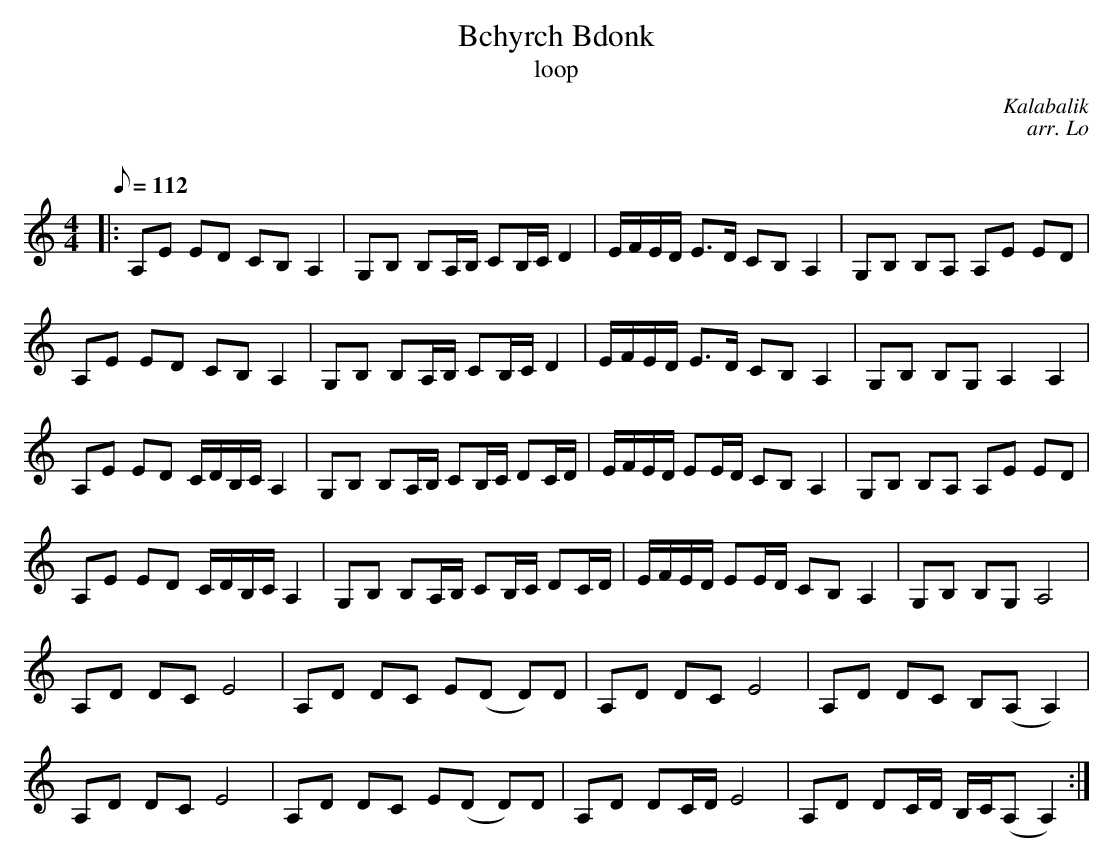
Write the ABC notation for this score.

X:1
T: Bchyrch Bdonk
T: loop
C: Kalabalik
C: arr. Lo
C:
M: 4/4
L: 1/8
K: C
Q: 112
|: A,E ED CB, A,2 | G,B, B,A,/B,/ CB,/C/ D2 | E/F/E/D/ E>D CB, A,2 | G,B, B,A, A,E ED |
A,E ED CB, A,2 | G,B, B,A,/B,/ CB,/C/ D2 | E/F/E/D/ E>D CB, A,2 | G,B, B,G, A,2 A,2 |
A,E ED C/D/B,/C/ A,2 | G,B, B,A,/B,/ CB,/C/ DC/D/ | E/F/E/D/ EE/D/ CB, A,2 | G,B, B,A, A,E ED |
A,E ED C/D/B,/C/ A,2 | G,B, B,A,/B,/ CB,/C/ DC/D/ | E/F/E/D/ EE/D/ CB, A,2 | G,B, B,G, A,4 |
A,D DC E4 | A,D DC E(D D)D | A,D DC E4 | A,D DC B,(A, A,2) |
A,D DC E4 | A,D DC E(D D)D | A,D DC/D/ E4 | A,D DC/D/ B,/C/(A, A,2) :|
